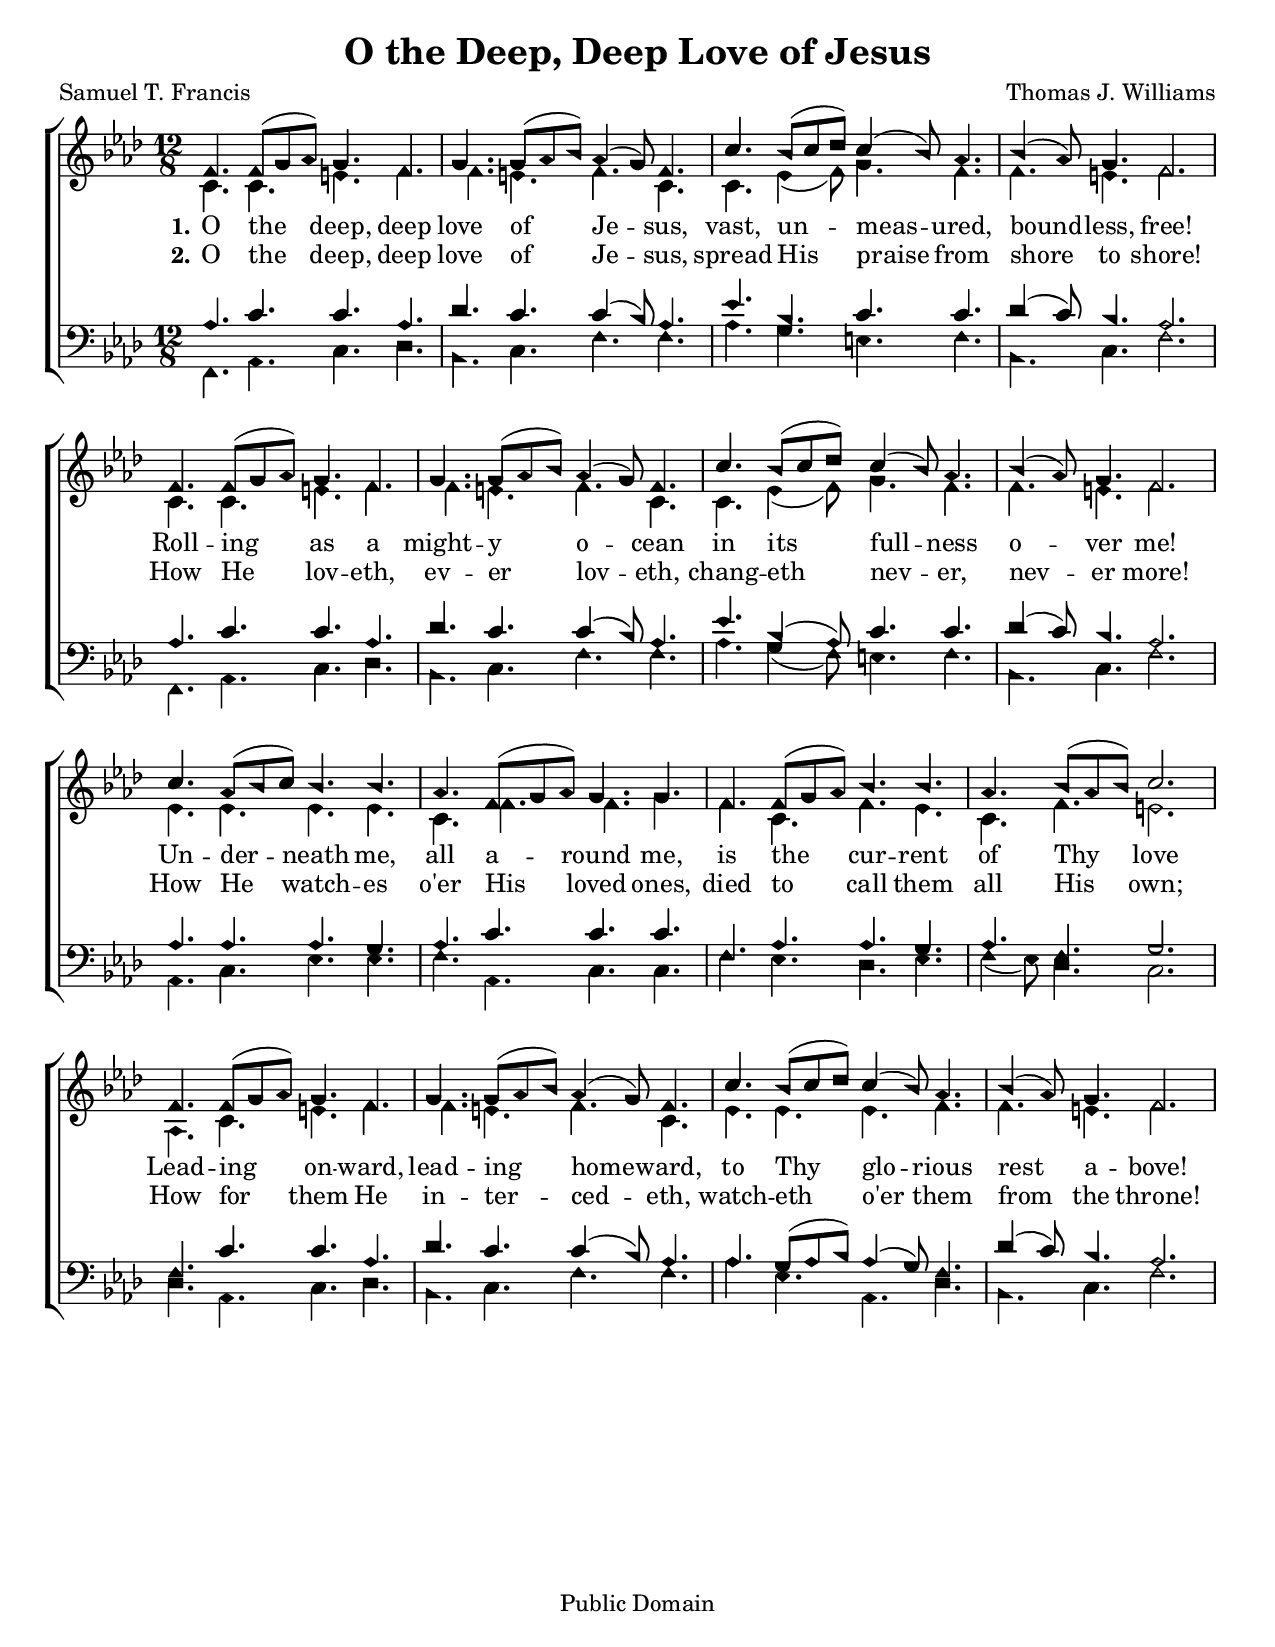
\version "2.18.2"

\header {
 	title = "O the Deep, Deep Love of Jesus"
 	composer = "Thomas J. Williams"
 	poet = "Samuel T. Francis"
	%copyright = \markup { "Copyright" \char ##x00A9 "2004 by Rob Ritter" }
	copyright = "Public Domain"
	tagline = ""
}


\paper {
	#(set-paper-size "letter")
	indent = 0
  	page-count = #1
}


global = {
 	\key f \minor
 	\time 12/8
	\aikenHeads
  	\large
  	\override Score.BarNumber.break-visibility = ##(#f #f #f)
 	\set Staff.midiMaximumVolume = #1.0
 	%\partial 4
}


lead = {
	\set Staff.midiMinimumVolume = #3.0
}


soprano = \relative c'' {
 	\global
	f,4. f8( g aes) g4. f g g8( aes bes) aes4 ( g8) f4.
	c'4. bes8( c des) c4( bes8) aes4. bes4( aes8) g4. f2.
	f4. f8( g aes) g4. f g g8( aes bes) aes4 ( g8) f4.
	c'4. bes8( c des) c4( bes8) aes4. bes4( aes8) g4. f2.
	c'4. aes8( bes c) bes4. bes aes f8( g aes) g4. g
	f f8( g aes) bes4. bes aes bes8( aes bes) c2.
	f,4. f8( g aes) g4. f g g8( aes bes) aes4 ( g8) f4.
	c'4. bes8( c des) c4( bes8) aes4. bes4( aes8) g4. f2.
}


alto = \relative c' {
	\global
	c4. c e f f e f c c ees4( f8) g4. f f e f2.
	c4. c e f f e f c c ees4( f8) g4. f f e f2.
	ees4. ees ees ees c f f g f c f ees c f e2.
	aes,4. c e f f e f c ees ees ees f f e f2.
}


tenor = \relative c' {
	\global
	\clef "bass"
	\lead
	aes4. c c aes des c c4( bes8) aes4.
	ees' bes c c des4( c8) bes4. aes2.
	aes4. c c aes des c c4( bes8) aes4.
	ees' bes4( aes8) c4. c des4( c8) bes4. aes2.
	aes4. aes aes g aes c c c
	f, aes aes g aes f g2.
	f4. c' c aes des c c4( bes8) aes4.
	aes g8( aes bes) aes4( g8) f4. des'4( c8) bes4. aes2.
}


bass = \relative c {
	\global
	\clef "bass"
	f,4. aes c des bes c f f aes g e f bes, c f2.
	f,4. aes c des bes c f f aes g4( f8) e4. f bes, c f2.
	aes,4. c ees ees f aes, c c f ees des ees f4( ees8) des4. c2.
	des4. aes c des bes c f f aes ees aes, des bes c f2.
}


verseOne = \lyricmode {
	\set stanza = "1."
	O the deep, deep love of Je -- sus,
	vast, un -- meas -- ured, bound -- less, free!
	Roll -- ing as a might -- y o -- cean
	in its full -- ness o -- ver me!
	Un -- der -- neath me, all a -- round me,
	is the cur -- rent of Thy love
	Lead -- ing on -- ward, lead -- ing home -- ward,
	to Thy glo -- rious rest a -- bove!
}


verseTwo = \lyricmode {
	\set stanza = "2."
	O the deep, deep love of Je -- sus,
	spread His praise from shore to shore!
	How He lov -- eth, ev -- er lov -- eth,
	chang -- eth nev -- er, nev -- er more!
	How He watch -- es o'er His loved ones,
	died to call them all His own;
	How for them He in -- ter -- ced -- eth,
	watch -- eth o'er them from the throne!
}


verseThree = \lyricmode {
	\set stanza = "3."
}


\score{
	\new ChoirStaff <<
		\new Staff \with {midiInstrument = #"acoustic grand"} <<
			\new Voice = "soprano" {\voiceOne \soprano}
			\new Voice = "alto" {\voiceTwo \alto}
		>>
		
		\new Lyrics {
			\lyricsto "soprano" \verseOne
		}
		\new Lyrics {
			\lyricsto "soprano" \verseTwo
		}
		\new Lyrics {
			\lyricsto "soprano" \verseThree
		}
		
		\new Staff  \with {midiInstrument = #"acoustic grand"}<<
			\new Voice = "tenor" {\voiceThree \tenor}
			\new Voice = "bass" {\voiceFour \bass}
		>>
		
	>>
	
	\layout{}
	\midi{
		\tempo 4. = 80
	}
}
